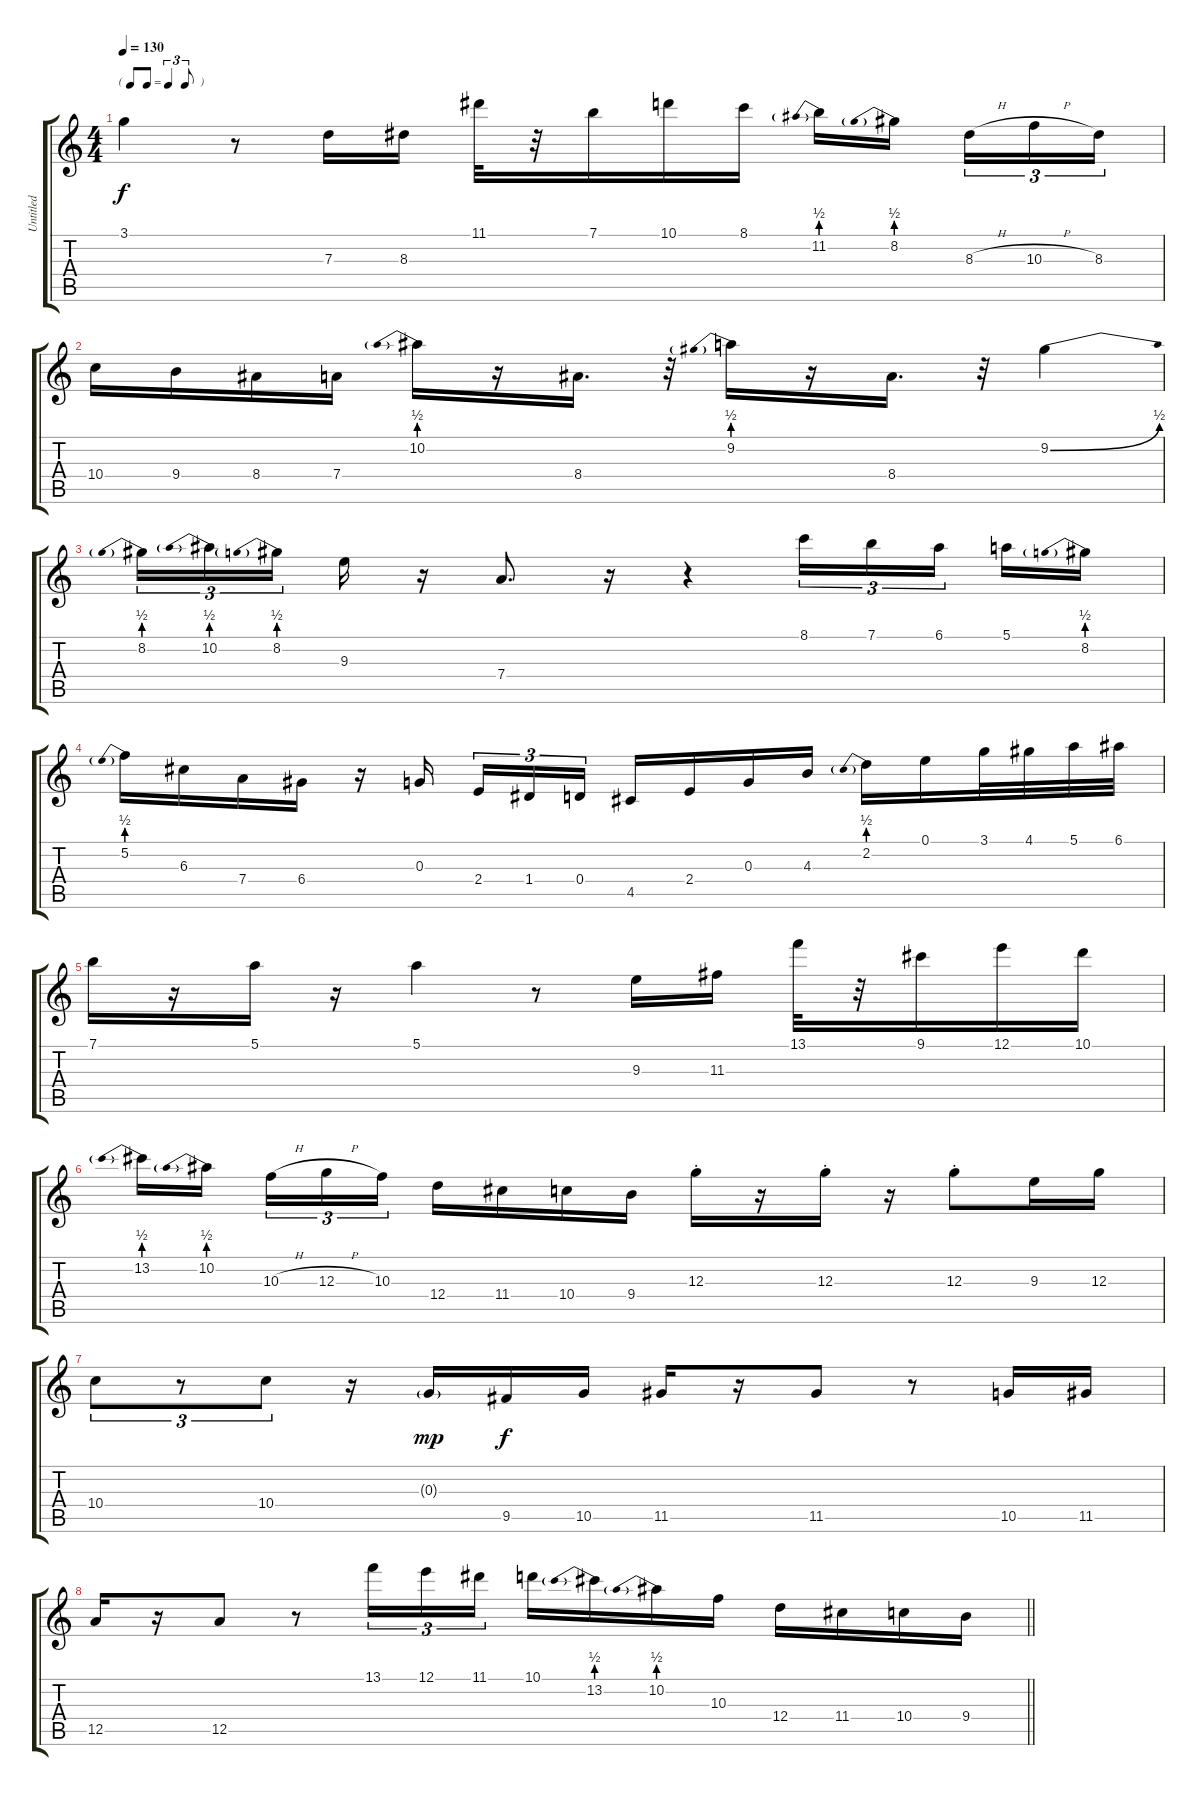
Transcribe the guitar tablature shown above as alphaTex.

\track ("Untitled" "Untitled") {instrument acousticguitarsteel}
\staff {score tabs}
\tuning (E4 B3 G3 D3 A2 E2) {hide}
\ts (4 4)
\tf triplet8th
\tempo 130
\clef g2
\ks c
3.1.4{dy f} r.8 7.3.16 8.3.16 11.1.32 r.32 7.1.16 10.1.16 8.1.16 11.2{be (prebend 0 2 60 2)}.16 8.2{be (prebend 0 2 60 2)}.16{beam splitsecondary} 8.3{h}.16{tu (3 2)} 10.3{h}.16{tu (3 2)} 8.3.16{tu (3 2)} |
10.4.16 9.4.16 8.4.16 7.4.16 10.2{be (prebend 0 2 60 2)}.16 r.16 8.4.16{d} r.32 9.2{be (prebend 0 2 60 2)}.16 r.16 8.4.16{d} r.32 9.2{be (bend 0 0 60 2)}.4 |
8.2{be (prebend 0 2 60 2)}.16{tu (3 2)} 10.2{be (prebend 0 2 60 2)}.16{tu (3 2)} 8.2{be (prebend 0 2 60 2)}.16{tu (3 2) beam splitsecondary} 9.3.16 r.16 7.4.8{d} r.16 r.4 8.1.16{tu (3 2)} 7.1.16{tu (3 2)} 6.1.16{tu (3 2) beam splitsecondary} 5.1.16 8.2{be (prebend 0 2 60 2)}.16 |
5.2{be (prebend 0 2 60 2)}.16 6.3.16 7.4.16 6.4.16 r.16 0.3.16{beam splitsecondary} 2.4.16{tu (3 2)} 1.4.16{tu (3 2)} 0.4.16{tu (3 2)} 4.5.16 2.4.16 0.3.16 4.3.16 2.2{be (prebend 0 2 60 2)}.16 0.1.16 3.1.32 4.1.32 5.1.32 6.1.32 |
7.1.16 r.16 5.1.16 r.16 5.1.4 r.8 9.3.16 11.3.16 13.1.32 r.32 9.1.16 12.1.16 10.1.16 |
13.2{be (prebend 0 2 60 2)}.16 10.2{be (prebend 0 2 60 2)}.16{beam splitsecondary} 10.3{h}.16{tu (3 2)} 12.3{h}.16{tu (3 2)} 10.3.16{tu (3 2)} 12.4.16 11.4.16 10.4.16 9.4.16 12.3{st}.16 r.16 12.3{st}.16 r.16 12.3{st}.8 9.3.16 12.3.16 |
10.4.8{tu (3 2)} r.8{tu (3 2)} 10.4.8{tu (3 2)} r.16 0.3{g}.16{dy mp} 9.5.16{dy f} 10.5.16 11.5.16 r.16 11.5.8 r.8 10.5.16 11.5.16 |
\barLineRight lightlight
12.5.16 r.16 12.5.8 r.8 13.1.16{tu (3 2)} 12.1.16{tu (3 2)} 11.1.16{tu (3 2)} 10.1.16 13.2{be (prebend 0 2 60 2)}.16 10.2{be (prebend 0 2 60 2)}.16 10.3.16 12.4.16 11.4.16 10.4.16 9.4.16
